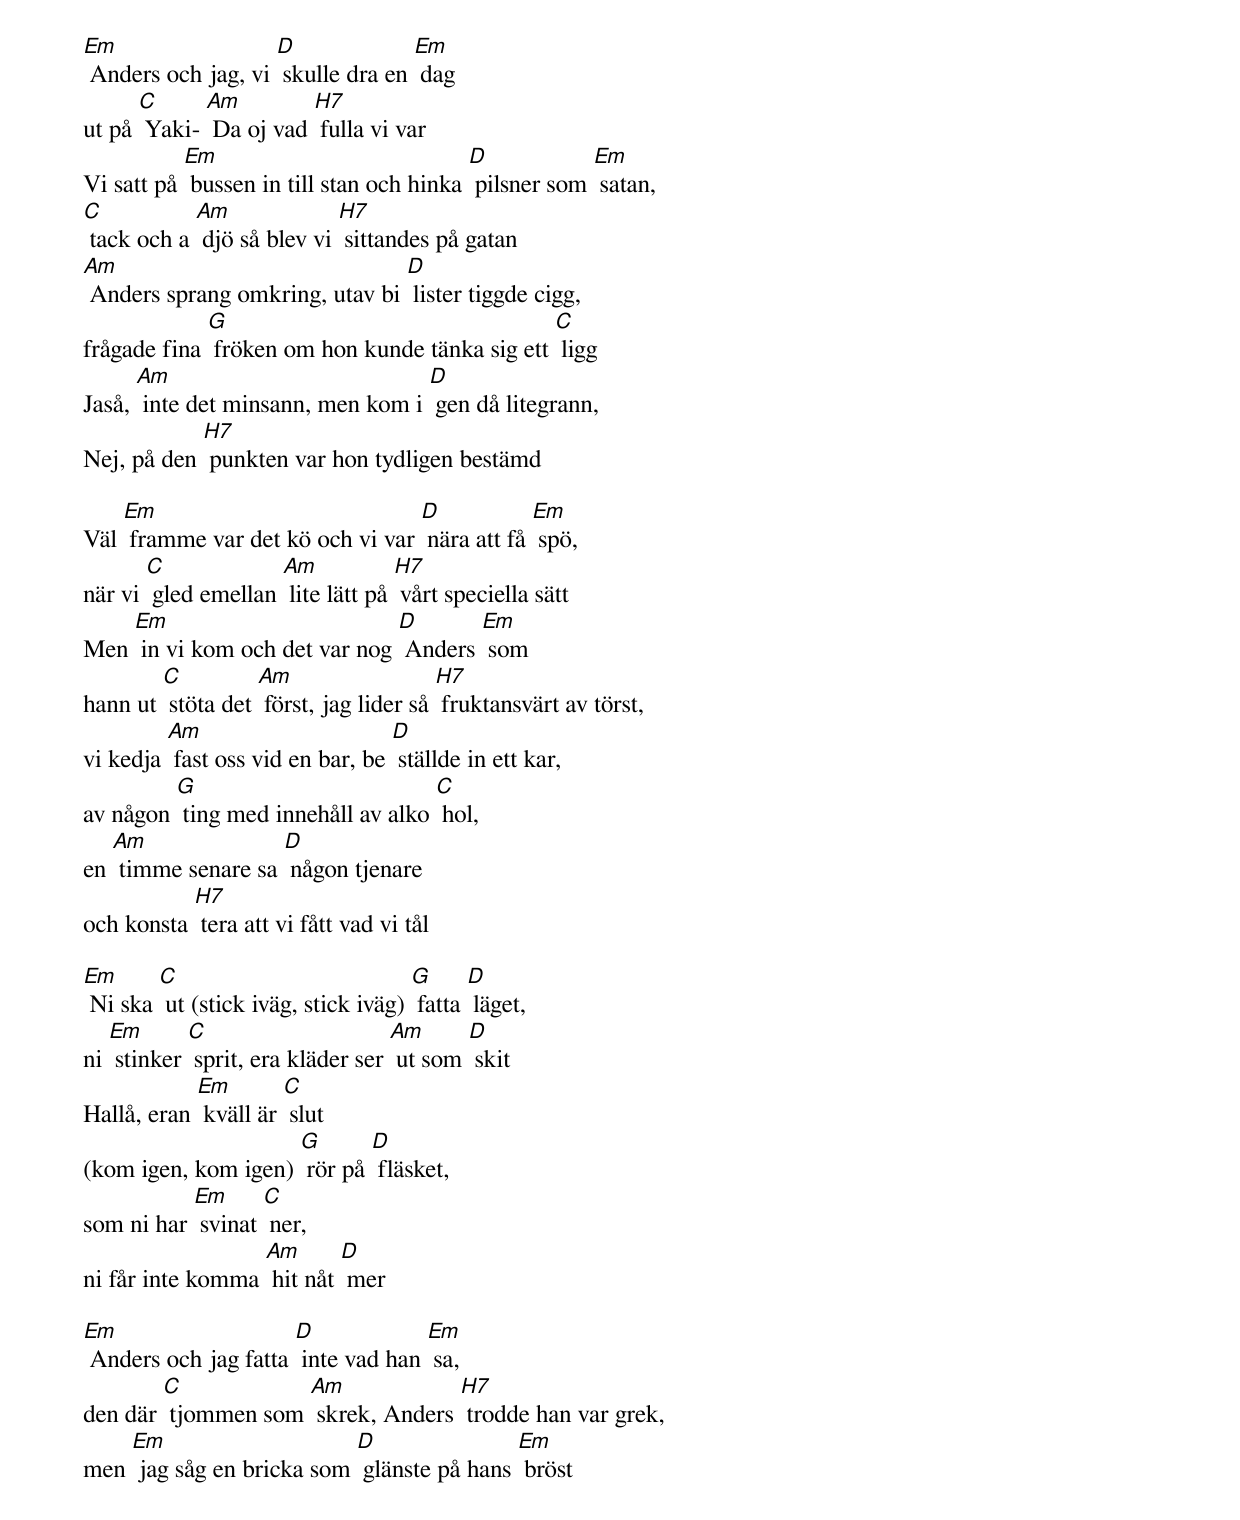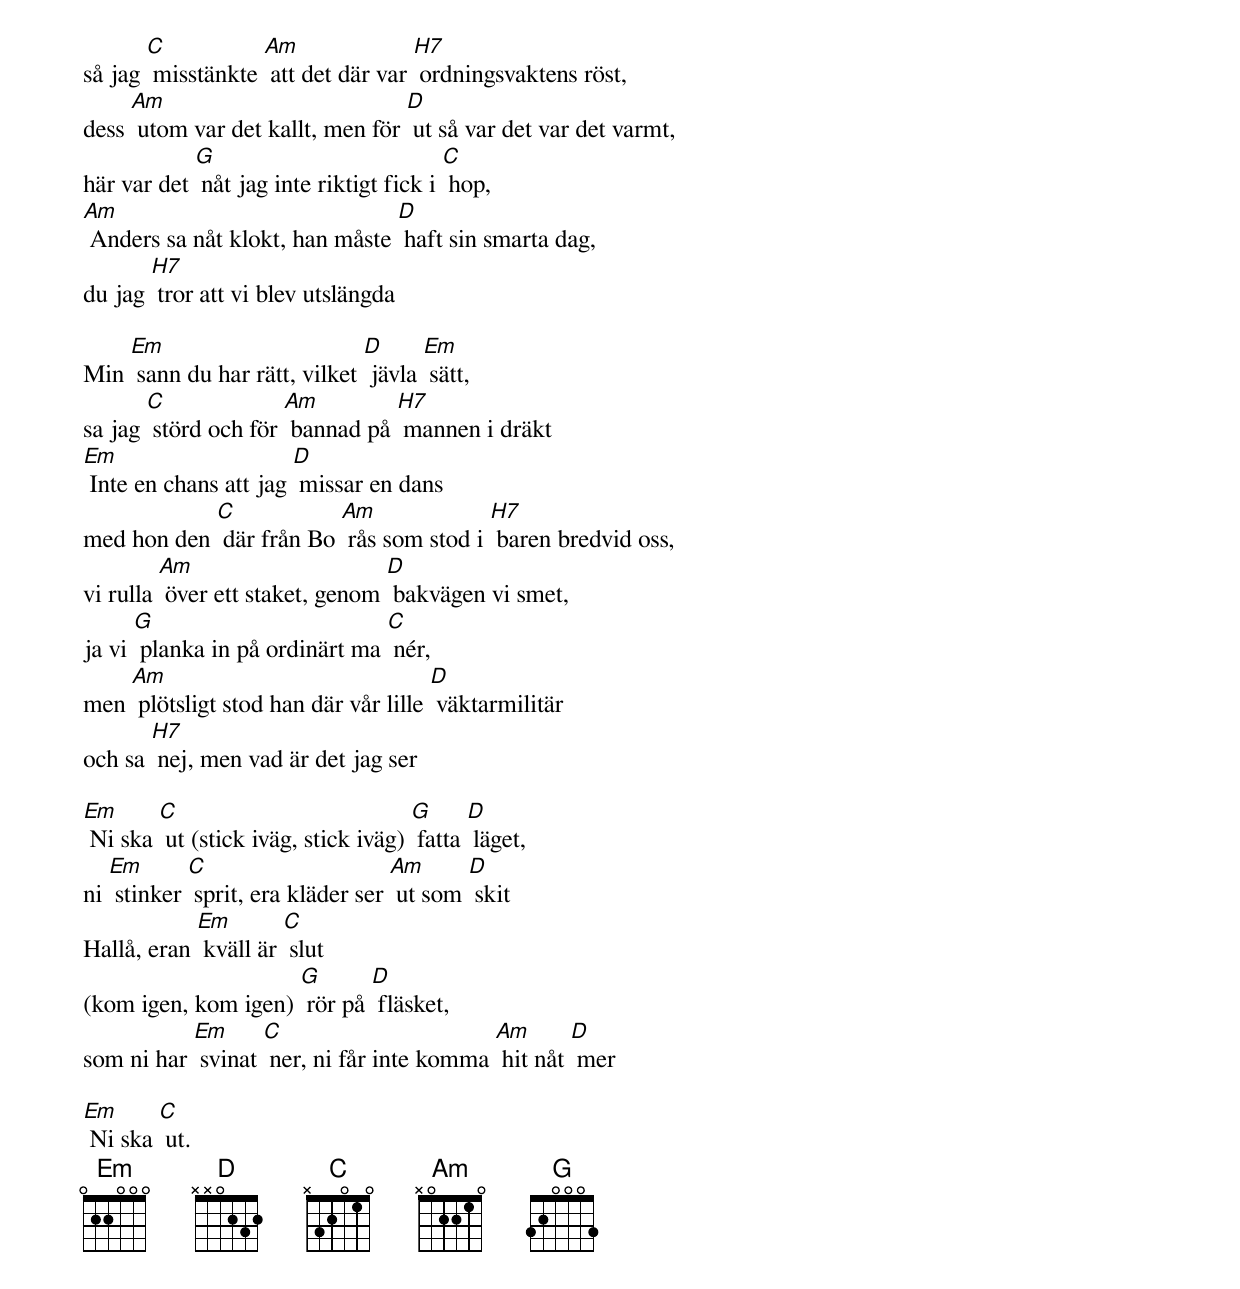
[Em] Anders och jag, vi [D] skulle dra en [Em] dag
ut på [C] Yaki- [Am] Da oj vad [H7] fulla vi var
Vi satt på [Em] bussen in till stan och hinka [D] pilsner som [Em] satan,
[C] tack och a [Am] djö så blev vi [H7] sittandes på gatan
[Am] Anders sprang omkring, utav bi [D] lister tiggde cigg,
frågade fina [G] fröken om hon kunde tänka sig ett [C] ligg
Jaså, [Am] inte det minsann, men kom i [D] gen då litegrann,
Nej, på den [H7] punkten var hon tydligen bestämd

Väl [Em] framme var det kö och vi var [D] nära att få [Em] spö,
när vi [C] gled emellan [Am] lite lätt på [H7] vårt speciella sätt
Men [Em] in vi kom och det var nog [D] Anders [Em] som
hann ut [C] stöta det [Am] först, jag lider så [H7] fruktansvärt av törst,
vi kedja [Am] fast oss vid en bar, be [D] ställde in ett kar,
av någon [G] ting med innehåll av alko [C] hol,
en [Am] timme senare sa [D] någon tjenare
och konsta [H7] tera att vi fått vad vi tål

[Em] Ni ska [C] ut (stick iväg, stick iväg) [G] fatta [D] läget,
ni [Em] stinker [C] sprit, era kläder ser [Am] ut som [D] skit
Hallå, eran [Em] kväll är [C] slut
(kom igen, kom igen) [G] rör på [D] fläsket,
som ni har [Em] svinat [C] ner,
ni får inte komma [Am] hit nåt [D] mer

[Em] Anders och jag fatta [D] inte vad han [Em] sa,
den där [C] tjommen som [Am] skrek, Anders [H7] trodde han var grek,
men [Em] jag såg en bricka som [D] glänste på hans [Em] bröst
så jag [C] misstänkte [Am] att det där var [H7] ordningsvaktens röst,
dess [Am] utom var det kallt, men för [D] ut så var det var det varmt,
här var det [G] nåt jag inte riktigt fick i [C] hop,
[Am] Anders sa nåt klokt, han måste [D] haft sin smarta dag,
du jag [H7] tror att vi blev utslängda

Min [Em] sann du har rätt, vilket [D] jävla [Em] sätt,
sa jag [C] störd och för [Am] bannad på [H7] mannen i dräkt
[Em] Inte en chans att jag [D] missar en dans
med hon den [C] där från Bo [Am] rås som stod i [H7] baren bredvid oss,
vi rulla [Am] över ett staket, genom [D] bakvägen vi smet,
ja vi [G] planka in på ordinärt ma [C] nér,
men [Am] plötsligt stod han där vår lille [D] väktarmilitär
och sa [H7] nej, men vad är det jag ser

[Em] Ni ska [C] ut (stick iväg, stick iväg) [G] fatta [D] läget,
ni [Em] stinker [C] sprit, era kläder ser [Am] ut som [D] skit
Hallå, eran [Em] kväll är [C] slut
(kom igen, kom igen) [G] rör på [D] fläsket,
som ni har [Em] svinat [C] ner, ni får inte komma [Am] hit nåt [D] mer

[Em] Ni ska [C] ut.
